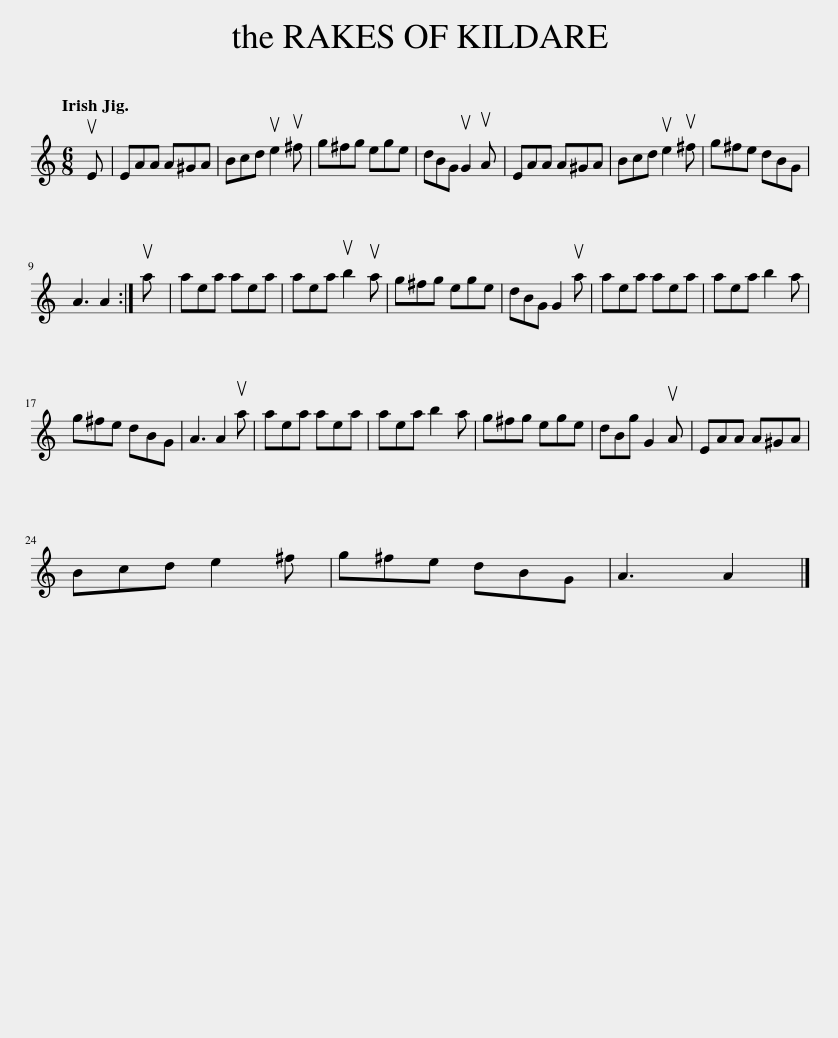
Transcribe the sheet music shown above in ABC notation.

X:1
L:1/8
Q:1/4=120
M:6/8
I:linebreak $
K:C
V:1 treble
V:1
 uE | EAA A^GA | Bcd ue2 u^f | g^fg ege | dBG uG2 uA | %5
 EAA A^GA | Bcd ue2 u^f | g^fe dBG |$ A3 A2 :| ua | %10
 aea aea | aea ub2 ua | g^fg ege | dBG G2 ua | aea aea | %15
 aea b2 a |$ g^fe dBG | A3 A2 ua | aea aea | aea b2 a | %20
 g^fg ege | dBg G2 uA | EAA A^GA |$ Bcd e2 ^f | g^fe dBG | %25
 A3 A2 |] %26
